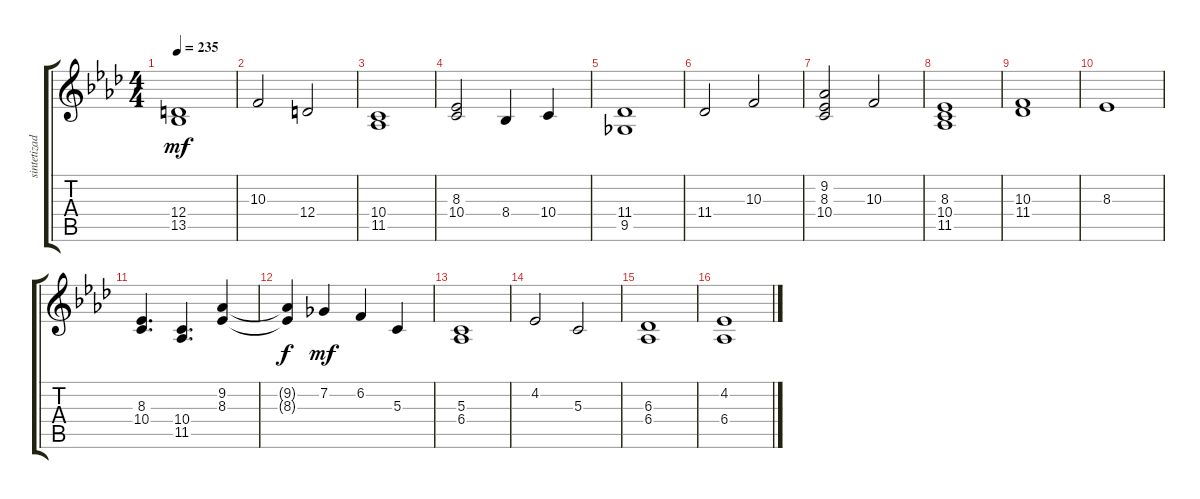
\track ("sintetizador 2nd" "sintetizad") {instrument celesta}
\staff {score tabs}
\tuning (E4 B3 G3 D3 A2 E2) {hide}
\ts (4 4)
\tempo 235
\clef g2
\ks ab
(12.4 13.5).1{dy mf} |
10.3.2 12.4.2 |
(10.4 11.5).1 |
(8.3 10.4).2 8.4.4 10.4.4 |
(11.4 9.5).1 |
11.4.2 10.3.2 |
(9.2 8.3 10.4).2 10.3.2 |
(8.3 10.4 11.5).1 |
(10.3 11.4).1 |
8.3.1 |
(8.3 10.4).4{d} (10.4 11.5).4{d} (9.2 8.3).4 |
(9.2{t} 8.3{t}).4{dy f} 7.2.4{dy mf} 6.2.4 5.3.4 |
(5.3 6.4).1 |
4.2.2 5.3.2 |
(6.3 6.4).1 |
(4.2 6.4).1
